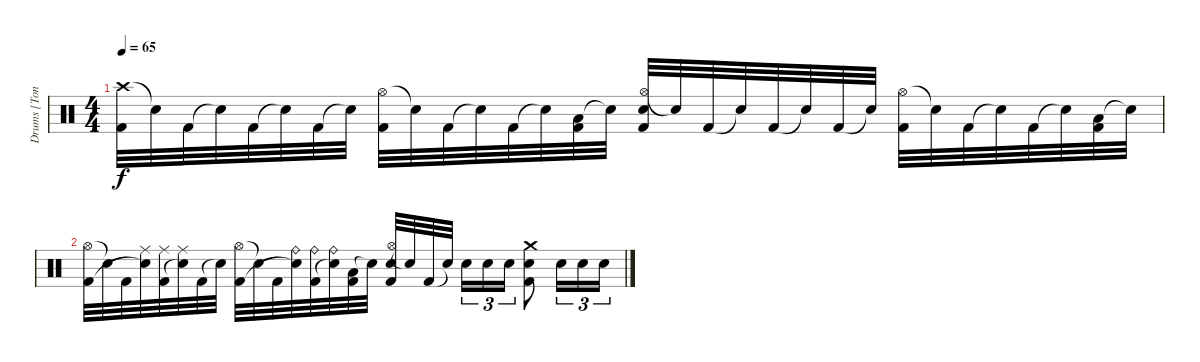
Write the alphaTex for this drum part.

\track ("Drums [Tony Laureano]" "Drums [Ton") {instrument percussion}
\staff {score}
\articulation defaults
\ts (4 4)
\tempo 65
\clef neutral
\ks c
("Crash high (hit)" "Kick (hit) 2").32{dy f} "Snare (hit)"{t}.32 "Kick (hit) 2".32 "Snare (hit)"{t}.32 "Kick (hit) 2".32 "Snare (hit)"{t}.32 "Kick (hit) 2".32 "Snare (hit)"{t}.32 ("Hi-Hat (open)" "Kick (hit) 2").32 "Snare (hit)"{t}.32 "Kick (hit) 2".32 "Snare (hit)"{t}.32 "Kick (hit) 2".32 "Snare (hit)"{t}.32 ("Low Tom (hit)" "Kick (hit) 2").32 "Snare (hit)"{t}.32 ("Hi-Hat (open)" "Electric Snare (hit)" "Kick (hit) 2").32 "Snare (hit)"{t}.32 "Kick (hit) 2".32 "Snare (hit)"{t}.32 "Kick (hit) 2".32 "Snare (hit)"{t}.32 "Kick (hit) 2".32 "Snare (hit)"{t}.32 ("Hi-Hat (open)" "Kick (hit) 2").32 "Snare (hit)"{t}.32 "Kick (hit) 2".32 "Snare (hit)"{t}.32 "Kick (hit) 2".32 "Snare (hit)"{t}.32 ("Low Tom (hit)" "Kick (hit) 2").32 "Snare (hit)"{t}.32 |
("Hi-Hat (open)" "Kick (hit) 2").32 "Snare (hit)"{t}.32 "Kick (hit) 2".32 ("Ride (middle)" "Snare (hit)"{t}).32 ("Ride (middle)" "Kick (hit) 2").32 ("Ride (middle)" "Snare (hit)"{t}).32 "Kick (hit) 2".32 "Snare (hit)"{t}.32 ("Hi-Hat (open)" "Kick (hit) 2").32 "Snare (hit)"{t}.32 "Kick (hit) 2".32 ("Ride (bell)" "Snare (hit)"{t}).32 ("Ride (bell)" "Kick (hit) 2").32 ("Ride (bell)" "Snare (hit)"{t}).32 ("Low Tom (hit)" "Kick (hit) 2").32 "Snare (hit)"{t}.32 ("Hi-Hat (open)" "Electric Snare (hit)" "Kick (hit) 2").32 "Snare (hit)"{t}.32 "Kick (hit) 2".32 "Snare (hit)"{t}.32 "Electric Snare (hit)".16{tu (3 2)} "Electric Snare (hit)".16{tu (3 2)} "Electric Snare (hit)".16{tu (3 2)} ("Crash medium (hit)" "Electric Snare (hit)" "Kick (hit) 2").8 "Electric Snare (hit)".16{tu (3 2)} "Electric Snare (hit)".16{tu (3 2)} "Electric Snare (hit)".16{tu (3 2)}
